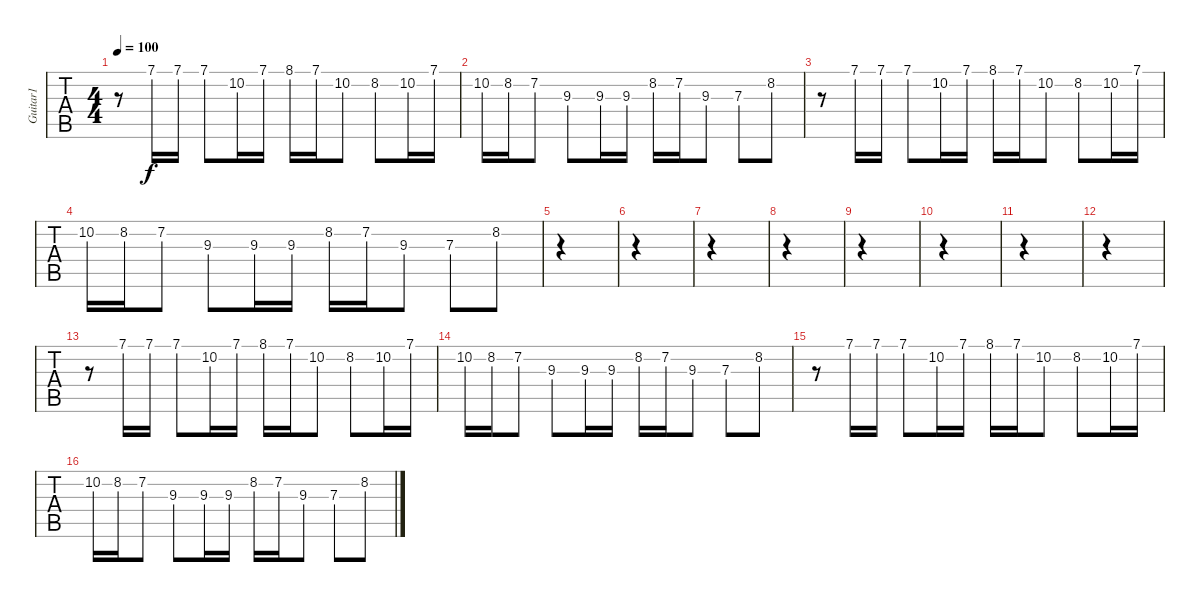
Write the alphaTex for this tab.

\track ("Guitar1" "Guitar1") {instrument acousticguitarsteel}
\staff {tabs}
\tuning (E4 B3 G3 D3 A2 E2) {hide}
\ts (4 4)
\tempo 100
\clef g2
\ks c
r.8{dy f} 7.1.16 7.1.16 7.1.8 10.2.16 7.1.16 8.1.16 7.1.16 10.2.8 8.2.8 10.2.16 7.1.16 |
10.2.16 8.2.16 7.2.8 9.3.8 9.3.16 9.3.16 8.2.16 7.2.16 9.3.8 7.3.8 8.2.8 |
r.8 7.1.16 7.1.16 7.1.8 10.2.16 7.1.16 8.1.16 7.1.16 10.2.8 8.2.8 10.2.16 7.1.16 |
10.2.16 8.2.16 7.2.8 9.3.8 9.3.16 9.3.16 8.2.16 7.2.16 9.3.8 7.3.8 8.2.8 |
|
|
|
|
|
|
|
|
r.8 7.1.16 7.1.16 7.1.8 10.2.16 7.1.16 8.1.16 7.1.16 10.2.8 8.2.8 10.2.16 7.1.16 |
10.2.16 8.2.16 7.2.8 9.3.8 9.3.16 9.3.16 8.2.16 7.2.16 9.3.8 7.3.8 8.2.8 |
r.8 7.1.16 7.1.16 7.1.8 10.2.16 7.1.16 8.1.16 7.1.16 10.2.8 8.2.8 10.2.16 7.1.16 |
10.2.16 8.2.16 7.2.8 9.3.8 9.3.16 9.3.16 8.2.16 7.2.16 9.3.8 7.3.8 8.2.8
